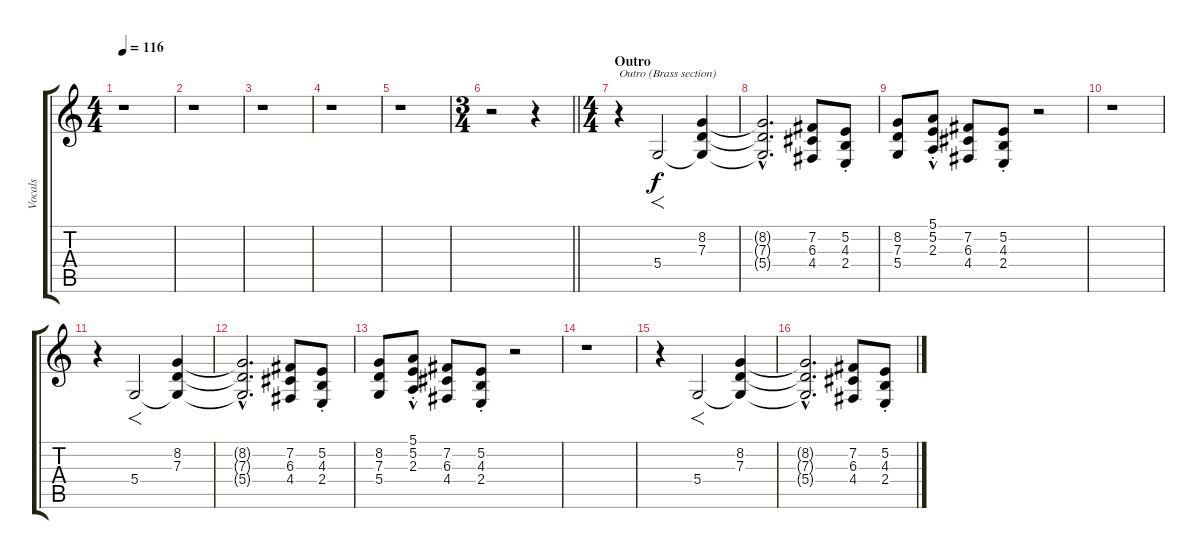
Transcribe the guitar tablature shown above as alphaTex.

\track ("Vocals" "Vocals") {instrument clarinet}
\staff {score tabs}
\tuning (E4 B3 G3 D3 A2 E2) {hide}
\ts (4 4)
\tempo 116
\clef g2
\ks c
r.1{dy f} |
r.1 |
r.1 |
r.1 |
r.1 |
\ts (3 4)
\barLineRight lightlight
r.2 r.4 |
\ts (4 4)
\section ("" "Outro")
r.4{txt "Outro (Brass section)" volume 11 instrument brasssection} 5.4.2{f} (8.2 7.3 5.4{t}).4 |
(8.2{hac t} 7.3{hac t} 5.4{hac t}).2{d} (7.2 6.3 4.4).8 (5.2{st} 4.3{st} 2.4{st}).8 |
(8.2 7.3 5.4).8 (5.1{hac st} 5.2{hac st} 2.3{hac st}).8 (7.2 6.3 4.4).8 (5.2{st} 4.3{st} 2.4{st}).8 r.2 |
r.1 |
r.4 5.4.2{f} (8.2 7.3 5.4{t}).4 |
(8.2{hac t} 7.3{hac t} 5.4{hac t}).2{d} (7.2 6.3 4.4).8 (5.2{st} 4.3{st} 2.4{st}).8 |
(8.2 7.3 5.4).8 (5.1{hac st} 5.2{hac st} 2.3{hac st}).8 (7.2 6.3 4.4).8 (5.2{st} 4.3{st} 2.4{st}).8 r.2 |
r.1 |
r.4 5.4.2{f} (8.2 7.3 5.4{t}).4 |
(8.2{hac t} 7.3{hac t} 5.4{hac t}).2{d} (7.2 6.3 4.4).8 (5.2{st} 4.3{st} 2.4{st}).8
